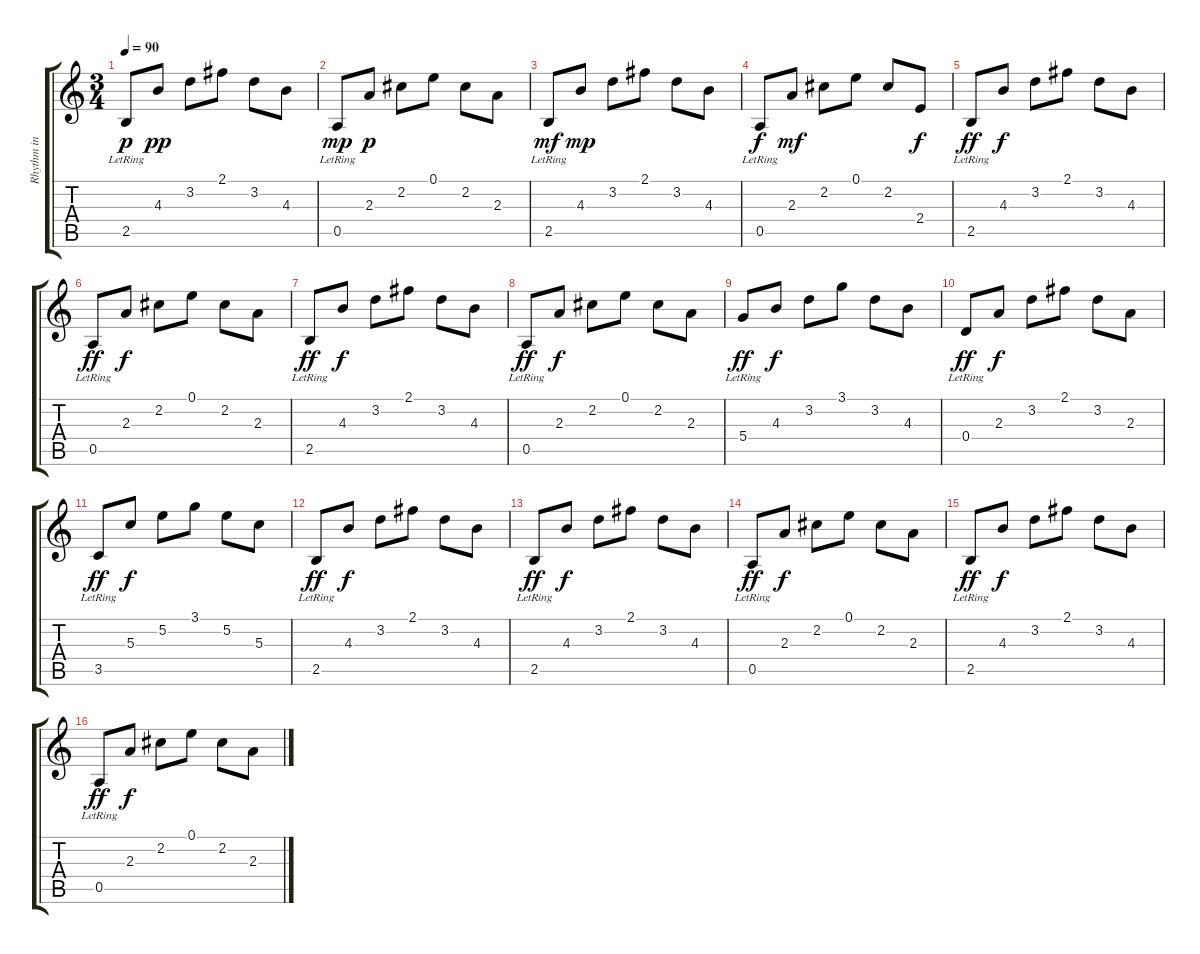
\track ("Rhythm in Ac." "Rhythm in ") {instrument acousticguitarnylon}
\staff {score tabs}
\tuning (E4 B3 G3 D3 A2 E2) {hide}
\ts (3 4)
\tempo 90
\clef g2
\ks c
2.5{lr}.8{dy p instrument acousticguitarnylon} 4.3.8{dy pp} 3.2.8 2.1.8 3.2.8 4.3.8 |
0.5{lr}.8{dy mp} 2.3.8{dy p} 2.2.8 0.1.8 2.2.8 2.3.8 |
2.5{lr}.8{dy mf} 4.3.8{dy mp} 3.2.8 2.1.8 3.2.8 4.3.8 |
0.5{lr}.8{dy f} 2.3.8{dy mf} 2.2.8 0.1.8 2.2.8 2.4.8{dy f} |
2.5{lr}.8{dy ff} 4.3.8{dy f} 3.2.8 2.1.8 3.2.8 4.3.8 |
0.5{lr}.8{dy ff} 2.3.8{dy f} 2.2.8 0.1.8 2.2.8 2.3.8 |
2.5{lr}.8{dy ff} 4.3.8{dy f} 3.2.8 2.1.8 3.2.8 4.3.8 |
0.5{lr}.8{dy ff} 2.3.8{dy f} 2.2.8 0.1.8 2.2.8 2.3.8 |
5.4{lr}.8{dy ff} 4.3.8{dy f} 3.2.8 3.1.8 3.2.8 4.3.8 |
0.4{lr}.8{dy ff} 2.3.8{dy f} 3.2.8 2.1.8 3.2.8 2.3.8 |
3.5{lr}.8{dy ff} 5.3.8{dy f} 5.2.8 3.1.8 5.2.8 5.3.8 |
2.5{lr}.8{dy ff} 4.3.8{dy f} 3.2.8 2.1.8 3.2.8 4.3.8 |
2.5{lr}.8{dy ff} 4.3.8{dy f} 3.2.8 2.1.8 3.2.8 4.3.8 |
0.5{lr}.8{dy ff} 2.3.8{dy f} 2.2.8 0.1.8 2.2.8 2.3.8 |
2.5{lr}.8{dy ff} 4.3.8{dy f} 3.2.8 2.1.8 3.2.8 4.3.8 |
0.5{lr}.8{dy ff} 2.3.8{dy f} 2.2.8 0.1.8 2.2.8 2.3.8
